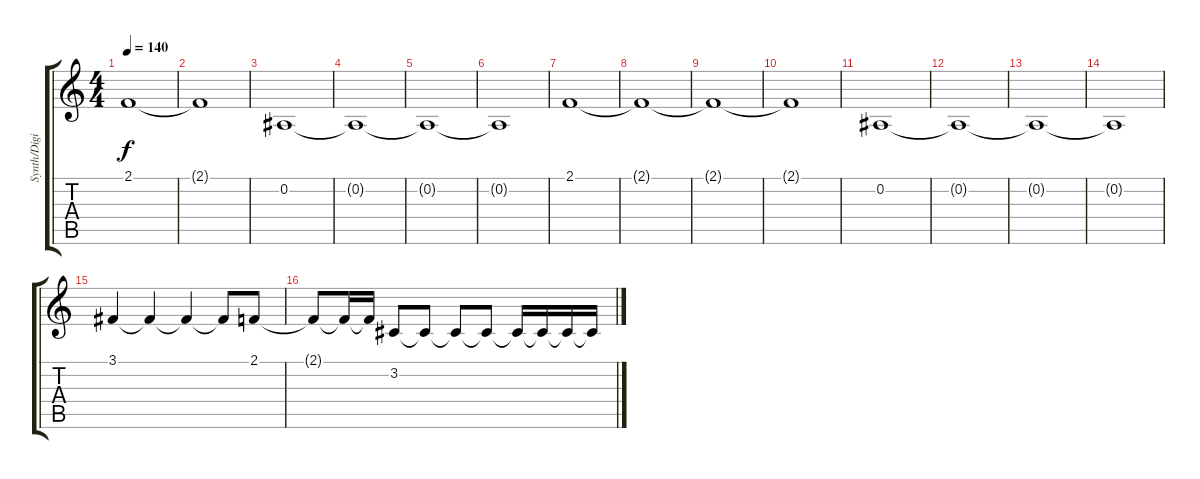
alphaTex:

\track ("Synth/Digitech Whammy solo" "Synth/Digi") {instrument lead1square}
\staff {score tabs}
\tuning (Eb4 Bb3 Gb3 Db3 Ab2 Eb2) {hide}
\ts (4 4)
\tempo 140
\clef g2
\ks c
2.1{t}.1{dy f} |
2.1{t}.1 |
0.2.1 |
0.2{t}.1 |
0.2{t}.1 |
0.2{t}.1 |
2.1.1 |
2.1{t}.1 |
2.1{t}.1 |
2.1{t}.1 |
0.2.1 |
0.2{t}.1 |
0.2{t}.1 |
0.2{t}.1 |
3.1.4 3.1{t}.4 3.1{t}.4 3.1{t}.8 2.1.8 |
2.1{t}.8 2.1{t}.16 2.1{t}.16 3.2.8 3.2{t}.8 3.2{t}.8 3.2{t}.8 3.2{t}.16 3.2{t}.16 3.2{t}.16 3.2{t}.16
